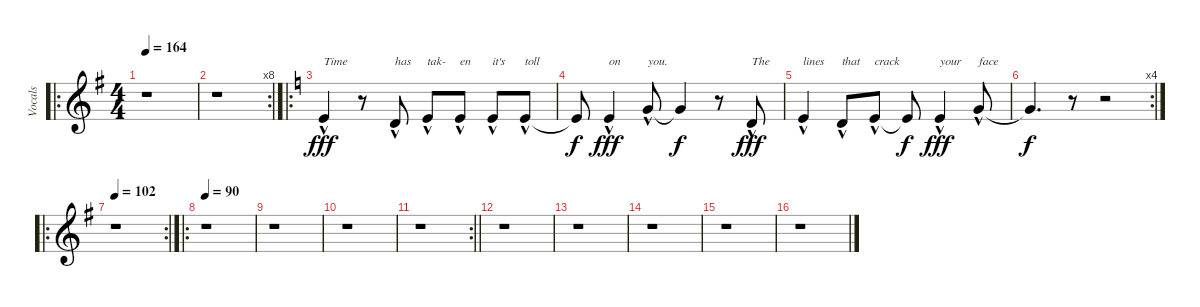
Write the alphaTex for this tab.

\track ("Vocals" "Vocals") {instrument synthbrass2}
\staff {score}
\tuning (E4 B3 G3 D3 A2 E2) {hide}
\ro
\ts (4 4)
\tempo 164
\clef g2
\ks eminor
r.1{dy fff} |
\rc 8
r.1 |
\ro
\ks c
0.1{hac}.4{txt "Time"} r.8 3.2{hac}.8{txt "has"} 0.1{hac}.8{txt "tak-"} 0.1{hac}.8{txt "en"} 0.1{hac}.8{txt "it's"} 0.1{hac}.8{txt "toll"} |
0.1{t}.8{dy f} 0.1{hac}.4{txt "on" dy fff} 3.1{hac}.8{txt "you."} 3.1{t}.4{dy f} r.8 3.2{hac}.8{txt "The" dy fff} |
0.1{hac}.4{txt "lines"} 3.2{hac}.8{txt "that"} 0.1{hac}.8{txt "crack"} 0.1{t}.8{dy f} 0.1{hac}.4{txt "your" dy fff} 3.1{hac}.8{txt "face"} |
\rc 4
3.1{t}.4{d dy f} r.8 r.2 |
\ro
\rc 2
\tempo 102
\ks eminor
r.1 |
\ro
\tempo 90
r.1 |
r.1 |
r.1 |
\rc 2
\barLineRight lightlight
r.1 |
r.1 |
r.1 |
r.1 |
r.1 |
r.1
